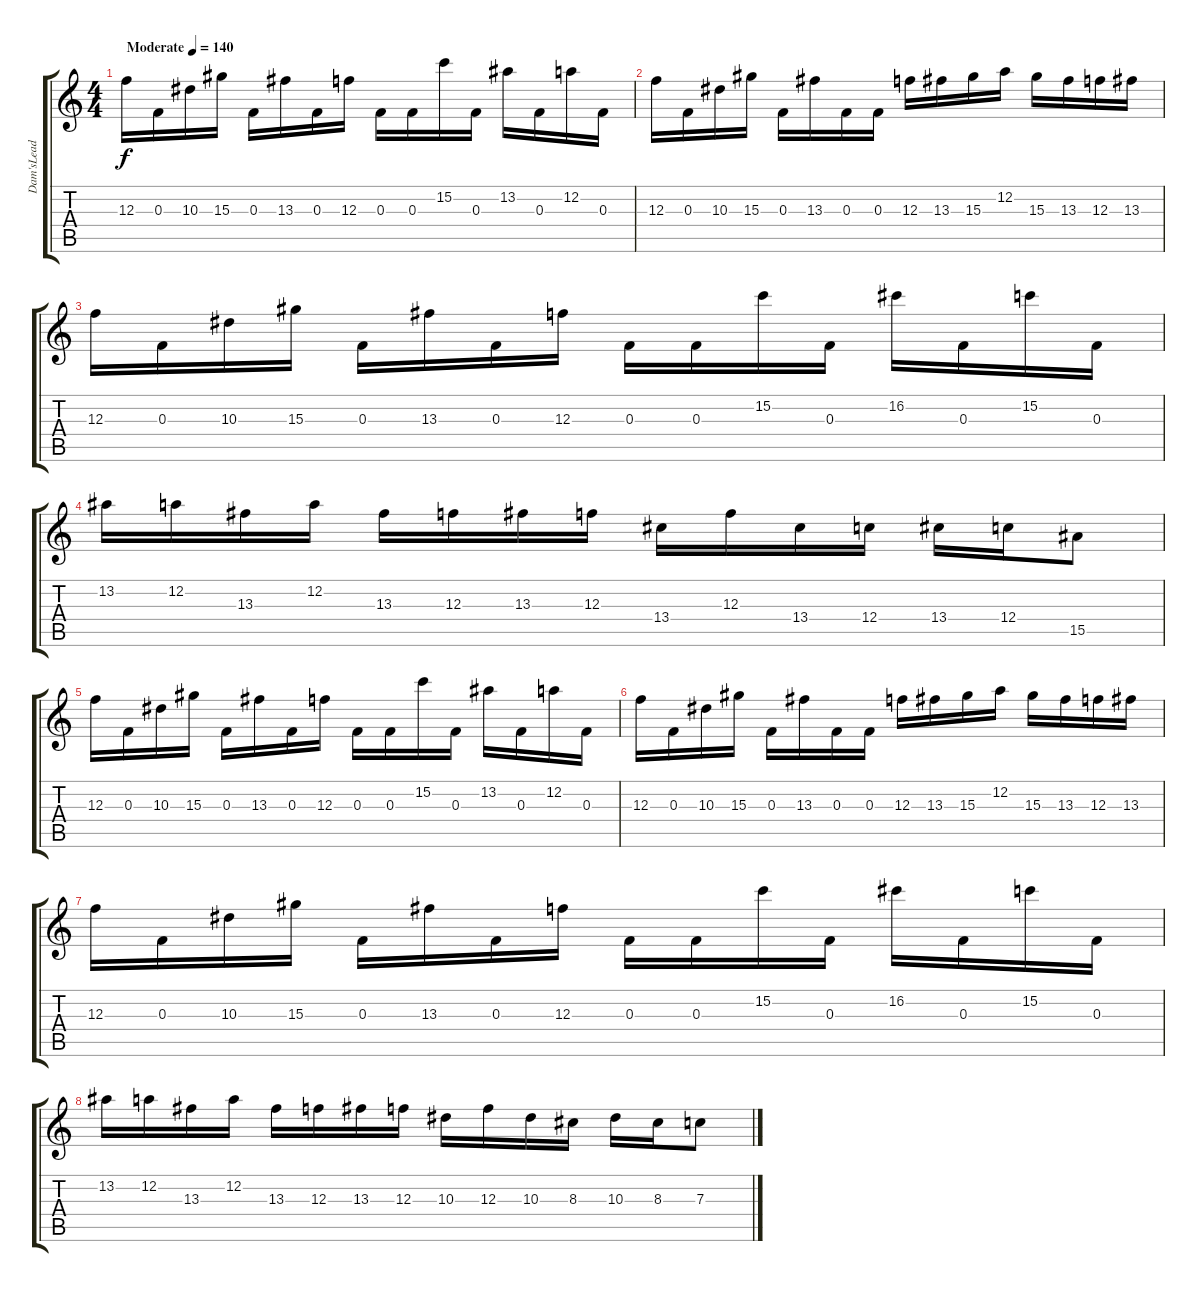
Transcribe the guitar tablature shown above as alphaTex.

\track ("Dam'sLead" "Dam'sLead") {instrument distortionguitar}
\staff {score tabs}
\tuning (D4 A3 F3 C3 G2 C2) {hide}
\ts (4 4)
\tempo (140 "Moderate")
\clef g2
\ks c
12.3.16{dy f instrument distortionguitar} 0.3.16 10.3.16 15.3.16 0.3.16 13.3.16 0.3.16 12.3.16 0.3.16 0.3.16 15.2.16 0.3.16 13.2.16 0.3.16 12.2.16 0.3.16 |
12.3.16 0.3.16 10.3.16 15.3.16 0.3.16 13.3.16 0.3.16 0.3.16 12.3.16 13.3.16 15.3.16 12.2.16 15.3.16 13.3.16 12.3.16 13.3.16 |
12.3.16 0.3.16 10.3.16 15.3.16 0.3.16 13.3.16 0.3.16 12.3.16 0.3.16 0.3.16 15.2.16 0.3.16 16.2.16 0.3.16 15.2.16 0.3.16 |
13.2.16 12.2.16 13.3.16 12.2.16 13.3.16 12.3.16 13.3.16 12.3.16 13.4.16 12.3.16 13.4.16 12.4.16 13.4.16 12.4.16 15.5.8 |
12.3.16 0.3.16 10.3.16 15.3.16 0.3.16 13.3.16 0.3.16 12.3.16 0.3.16 0.3.16 15.2.16 0.3.16 13.2.16 0.3.16 12.2.16 0.3.16 |
12.3.16 0.3.16 10.3.16 15.3.16 0.3.16 13.3.16 0.3.16 0.3.16 12.3.16 13.3.16 15.3.16 12.2.16 15.3.16 13.3.16 12.3.16 13.3.16 |
12.3.16 0.3.16 10.3.16 15.3.16 0.3.16 13.3.16 0.3.16 12.3.16 0.3.16 0.3.16 15.2.16 0.3.16 16.2.16 0.3.16 15.2.16 0.3.16 |
13.2.16 12.2.16 13.3.16 12.2.16 13.3.16 12.3.16 13.3.16 12.3.16 10.3.16 12.3.16 10.3.16 8.3.16 10.3.16 8.3.16 7.3.8
